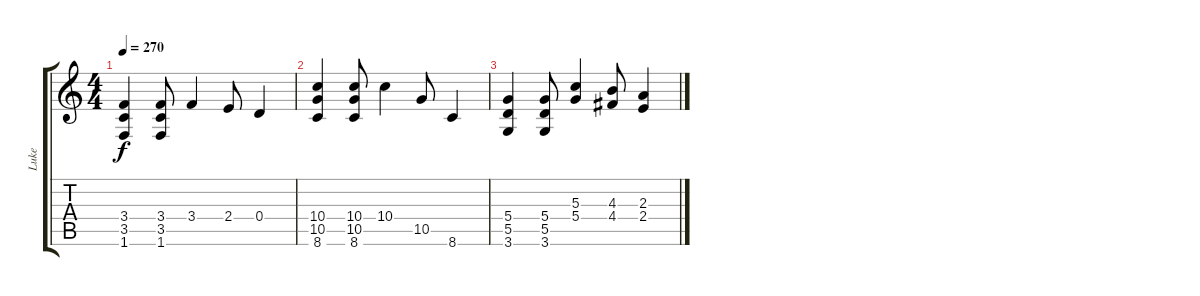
\track ("Luke" "Luke") {instrument distortionguitar}
\staff {score tabs}
\tuning (E4 B3 G3 D3 A2 E2) {hide}
\ts (4 4)
\tempo 270
\clef g2
\ks c
(3.4 3.5 1.6).4{dy f} (3.4 3.5 1.6).8 3.4.4 2.4.8 0.4.4 |
(10.4 10.5 8.6).4 (10.4 10.5 8.6).8 10.4.4 10.5.8 8.6.4 |
(5.4 5.5 3.6).4 (5.4 5.5 3.6).8 (5.3 5.4).4 (4.3 4.4).8 (2.3 2.4).4
